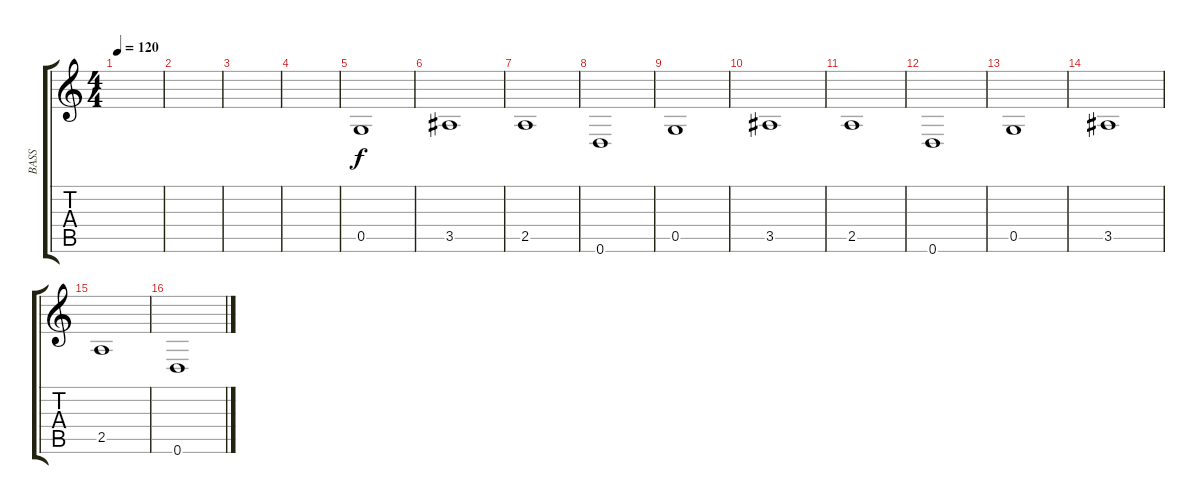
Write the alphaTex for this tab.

\track ("BASS" "BASS") {instrument electricbassfinger}
\staff {score tabs}
\tuning (D4 A3 F3 C3 G2 D2) {hide}
\ts (4 4)
\tempo 120
\clef g2
\ks c
|
|
|
|
0.5.1 |
3.5.1 |
2.5.1 |
0.6.1 |
0.5.1 |
3.5.1 |
2.5.1 |
0.6.1 |
0.5.1 |
3.5.1 |
2.5.1 |
0.6.1
